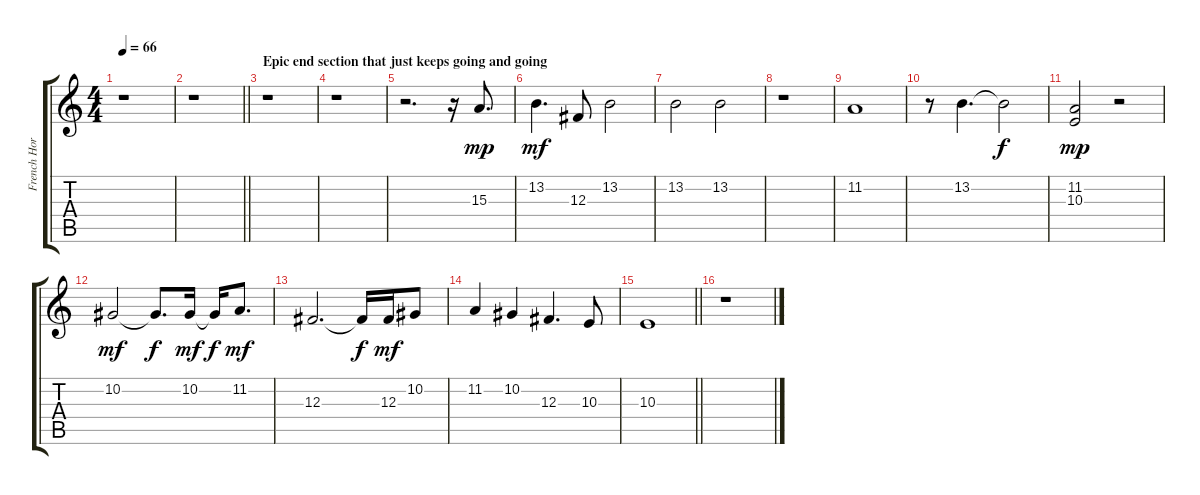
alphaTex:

\track ("French Horn" "French Hor") {instrument frenchhorn}
\staff {score tabs}
\tuning (Eb4 Bb3 Gb3 Db3 Ab2 Eb2) {hide}
\ts (4 4)
\tempo 66
\clef g2
\ks c
r.1{dy f} |
\barLineRight lightlight
r.1 |
\section ("" "Epic end section that just keeps going and going")
r.1 |
r.1 |
r.2{d balance 8} r.16 15.3.8{d dy mp} |
13.2.4{d dy mf} 12.3.8 13.2.2 |
13.2.2 13.2.2 |
r.1 |
11.2.1 |
r.8 13.2.4{d} 13.2{t}.2{dy f} |
(11.2 10.3).2{dy mp} r.2 |
10.2.2{dy mf} 10.2{t}.8{d dy f} 10.2.16{dy mf} 10.2{t}.16{dy f} 11.2.8{d dy mf} |
12.3.2{d} 12.3{t}.16{dy f} 12.3.16{dy mf} 10.2.8 |
11.2.4 10.2.4 12.3.4{d} 10.3.8 |
\barLineRight lightlight
10.3.1 |
\section ("" "")
r.1
